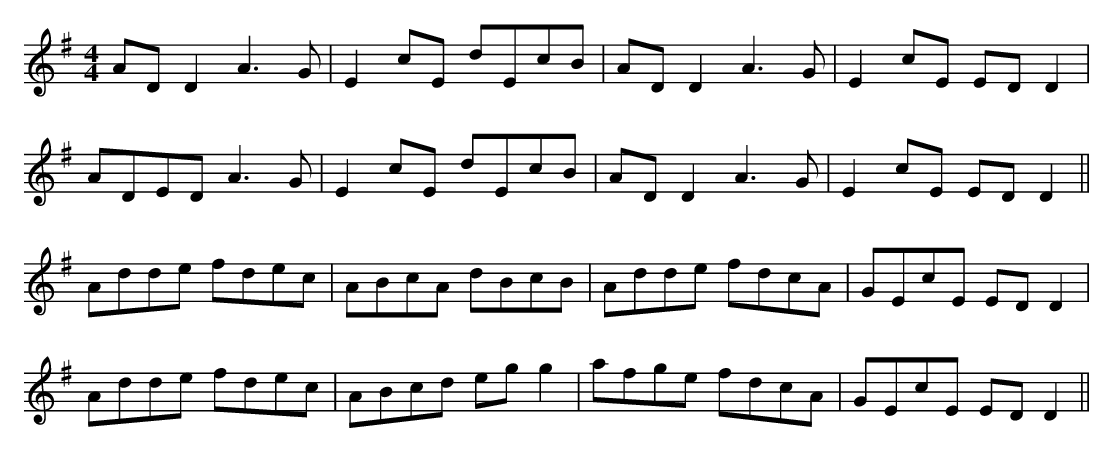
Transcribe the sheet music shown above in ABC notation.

X:1
M:4/4
K:Dmix
AD D2 A3G|E2cE dEcB|AD D2 A3G|E2cE ED D2|
ADED A3G|E2cE dEcB|AD D2 A3G|E2cE ED D2||
Adde fdec|ABcA dBcB|Adde fdcA|GEcE EDD2|
Adde fdec|ABcd eg g2|afge fdcA|GEcE EDD2||
